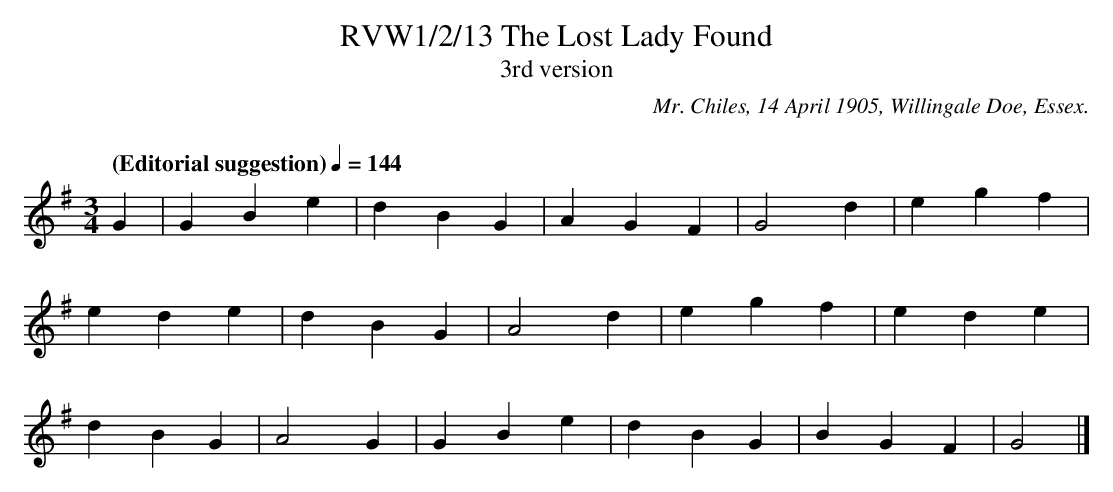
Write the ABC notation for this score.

X:1
T:RVW1/2/13 The Lost Lady Found
T:3rd version
C:Mr. Chiles, 14 April 1905, Willingale Doe, Essex.
C:
L:1/4
Q: "(Editorial suggestion)" 1/4=144
M:3/4
K:G
G | G B e | d B G | A G F | G2 d | e g f |$
e d e | d B G | A2 d | e g f | e d e |$
d B G | A2 G | G B e | d B G | B G F | G2 |]$
